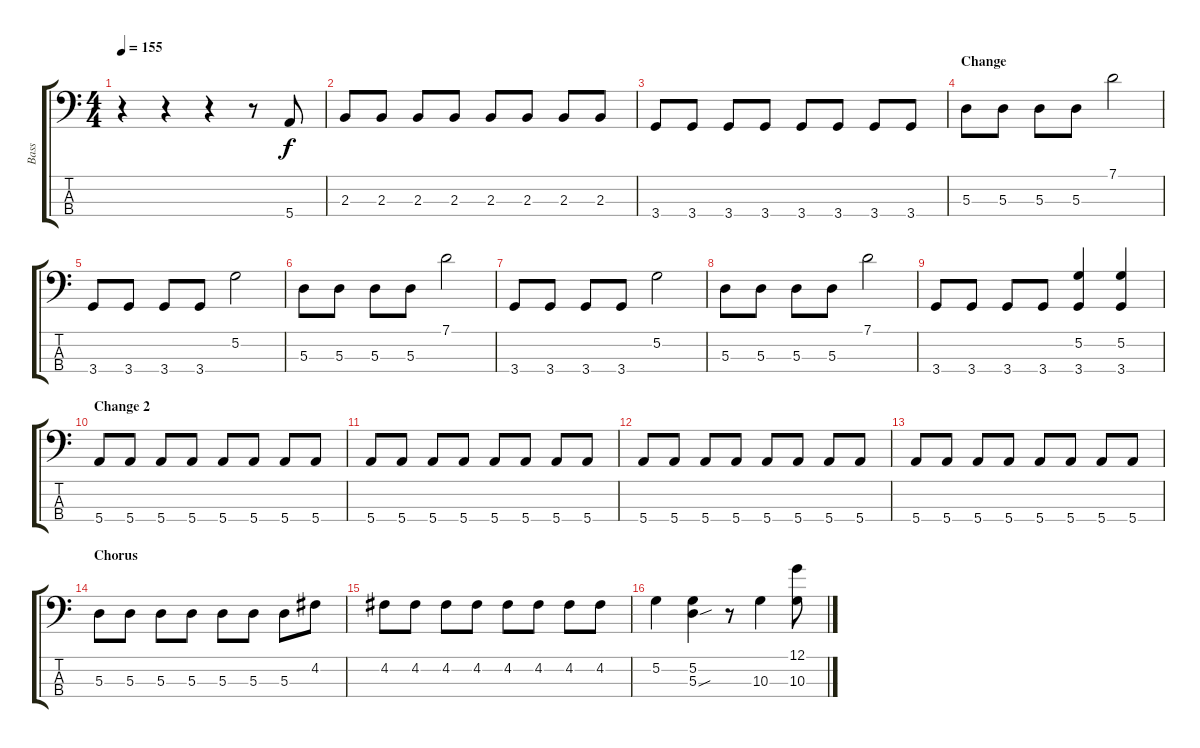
\track ("Bass" "Bass") {instrument electricbasspick}
\staff {score tabs}
\tuning (G2 D2 A1 E1) {hide}
\ts (4 4)
\tempo 155
\clef f4
\ks c
r.4{dy f} r.4 r.4 r.8 5.4.8 |
2.3.8 2.3.8 2.3.8 2.3.8 2.3.8 2.3.8 2.3.8 2.3.8 |
3.4.8 3.4.8 3.4.8 3.4.8 3.4.8 3.4.8 3.4.8 3.4.8 |
\section ("" "Change")
5.3.8 5.3.8 5.3.8 5.3.8 7.1.2 |
3.4.8 3.4.8 3.4.8 3.4.8 5.2.2 |
5.3.8 5.3.8 5.3.8 5.3.8 7.1.2 |
3.4.8 3.4.8 3.4.8 3.4.8 5.2.2 |
5.3.8 5.3.8 5.3.8 5.3.8 7.1.2 |
3.4.8 3.4.8 3.4.8 3.4.8 (5.2 3.4).4 (5.2 3.4).4 |
\section ("" "Change 2")
5.4.8 5.4.8 5.4.8 5.4.8 5.4.8 5.4.8 5.4.8 5.4.8 |
5.4.8 5.4.8 5.4.8 5.4.8 5.4.8 5.4.8 5.4.8 5.4.8 |
5.4.8 5.4.8 5.4.8 5.4.8 5.4.8 5.4.8 5.4.8 5.4.8 |
5.4.8 5.4.8 5.4.8 5.4.8 5.4.8 5.4.8 5.4.8 5.4.8 |
\section ("" "Chorus")
5.3.8 5.3.8 5.3.8 5.3.8 5.3.8 5.3.8 5.3.8 4.2.8 |
4.2.8 4.2.8 4.2.8 4.2.8 4.2.8 4.2.8 4.2.8 4.2.8 |
5.2.4 (5.2 5.3{sou}).4 r.8 10.3.4 (12.1 10.3).8
